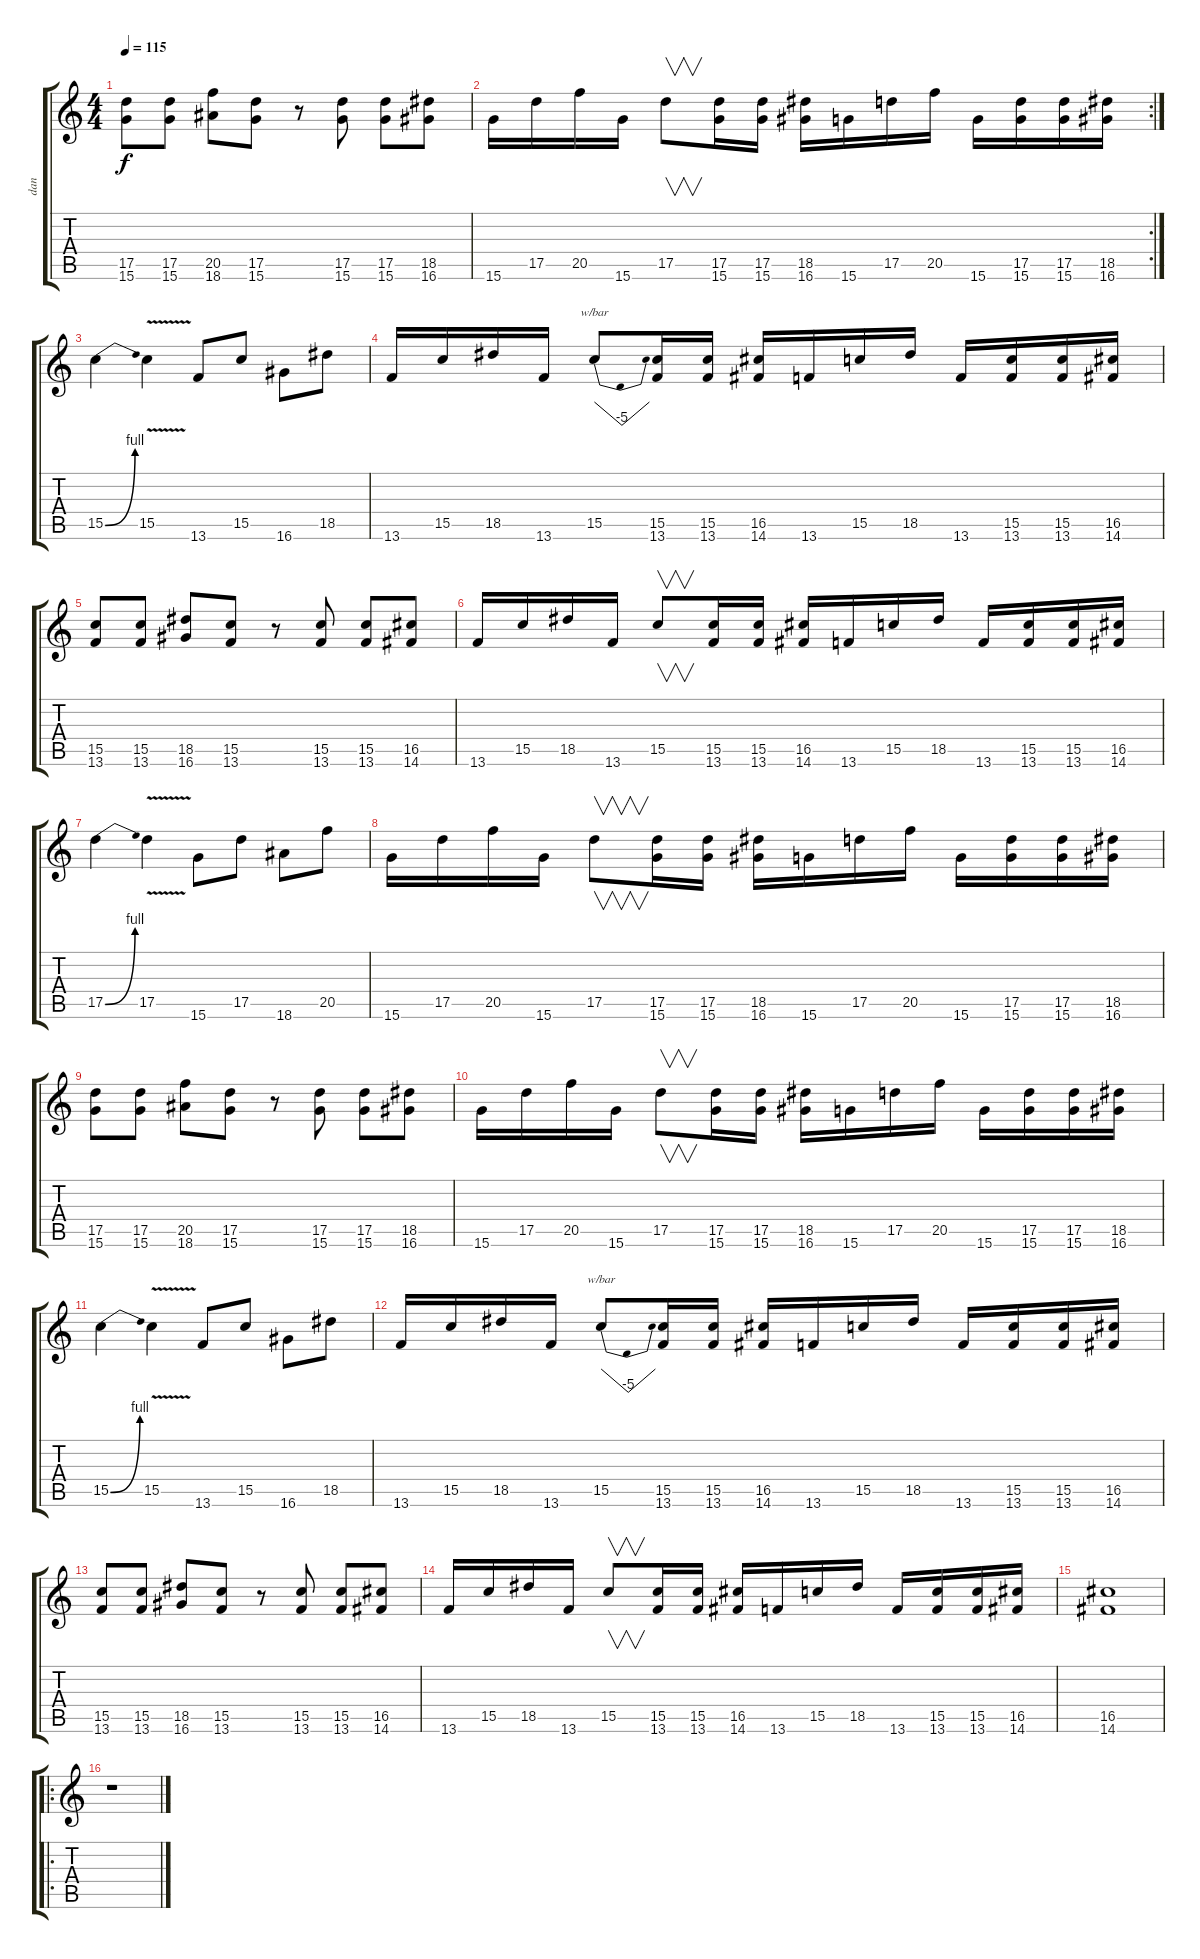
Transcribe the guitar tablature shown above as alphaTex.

\track ("dan" "dan") {instrument distortionguitar}
\staff {score tabs}
\tuning (E4 B3 G3 D3 A2 E2) {hide}
\ts (4 4)
\tempo 115
\clef g2
\ks c
(17.5 15.6).8{dy f} (17.5 15.6).8 (20.5 18.6).8 (17.5 15.6).8 r.8 (17.5 15.6).8 (17.5 15.6).8 (18.5 16.6).8 |
\rc 2
15.6.16 17.5.16 20.5.16 15.6.16 17.5.8{v} (17.5 15.6).16 (17.5 15.6).16 (18.5 16.6).16 15.6.16 17.5.16 20.5.16 15.6.16 (17.5 15.6).16 (17.5 15.6).16 (18.5 16.6).16 |
15.5{be (bend 0 0 60 4)}.4 15.5{v}.4 13.6.8 15.5.8 16.6.8 18.5.8 |
13.6.16 15.5.16 18.5.16 13.6.16 15.5.8{tbe (dip default 0 0 30 -20 60 0)} (15.5 13.6).16 (15.5 13.6).16 (16.5 14.6).16 13.6.16 15.5.16 18.5.16 13.6.16 (15.5 13.6).16 (15.5 13.6).16 (16.5 14.6).16 |
(15.5 13.6).8 (15.5 13.6).8 (18.5 16.6).8 (15.5 13.6).8 r.8 (15.5 13.6).8 (15.5 13.6).8 (16.5 14.6).8 |
13.6.16 15.5.16 18.5.16 13.6.16 15.5.8{v} (15.5 13.6).16 (15.5 13.6).16 (16.5 14.6).16 13.6.16 15.5.16 18.5.16 13.6.16 (15.5 13.6).16 (15.5 13.6).16 (16.5 14.6).16 |
17.5{be (bend 0 0 60 4)}.4 17.5{v}.4 15.6.8 17.5.8 18.6.8 20.5.8 |
15.6.16 17.5.16 20.5.16 15.6.16 17.5.8{v} (17.5 15.6).16 (17.5 15.6).16 (18.5 16.6).16 15.6.16 17.5.16 20.5.16 15.6.16 (17.5 15.6).16 (17.5 15.6).16 (18.5 16.6).16 |
(17.5 15.6).8 (17.5 15.6).8 (20.5 18.6).8 (17.5 15.6).8 r.8 (17.5 15.6).8 (17.5 15.6).8 (18.5 16.6).8 |
15.6.16 17.5.16 20.5.16 15.6.16 17.5.8{v} (17.5 15.6).16 (17.5 15.6).16 (18.5 16.6).16 15.6.16 17.5.16 20.5.16 15.6.16 (17.5 15.6).16 (17.5 15.6).16 (18.5 16.6).16 |
15.5{be (bend 0 0 60 4)}.4 15.5{v}.4 13.6.8 15.5.8 16.6.8 18.5.8 |
13.6.16 15.5.16 18.5.16 13.6.16 15.5.8{tbe (dip default 0 0 30 -20 60 0)} (15.5 13.6).16 (15.5 13.6).16 (16.5 14.6).16 13.6.16 15.5.16 18.5.16 13.6.16 (15.5 13.6).16 (15.5 13.6).16 (16.5 14.6).16 |
(15.5 13.6).8 (15.5 13.6).8 (18.5 16.6).8 (15.5 13.6).8 r.8 (15.5 13.6).8 (15.5 13.6).8 (16.5 14.6).8 |
13.6.16 15.5.16 18.5.16 13.6.16 15.5.8{v} (15.5 13.6).16 (15.5 13.6).16 (16.5 14.6).16 13.6.16 15.5.16 18.5.16 13.6.16 (15.5 13.6).16 (15.5 13.6).16 (16.5 14.6).16 |
(16.5 14.6).1 |
\ro
r.1
